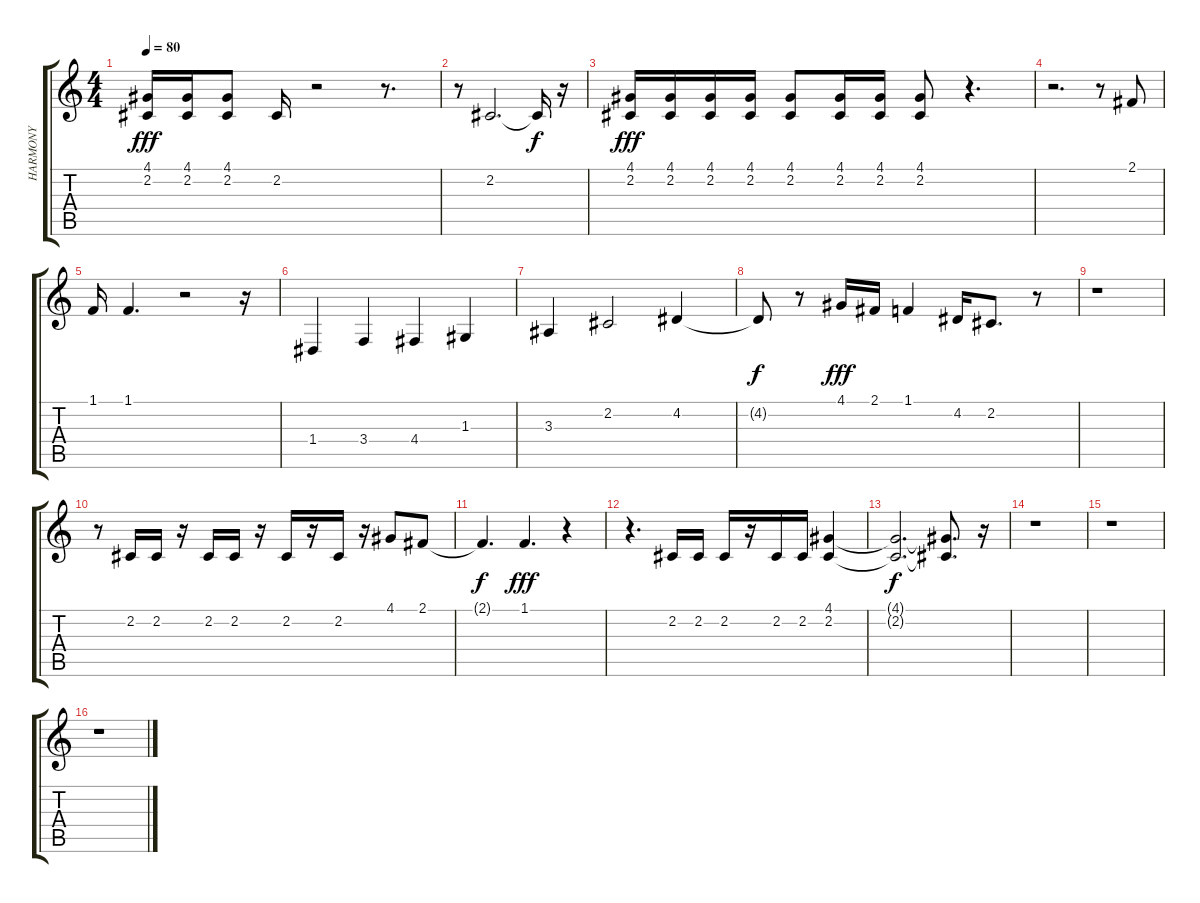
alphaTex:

\track ("HARMONY" "HARMONY") {instrument choiraahs}
\staff {score tabs}
\tuning (E4 B3 G3 D3 A2 E2) {hide}
\ts (4 4)
\tempo 80
\clef g2
\ks c
(4.1 2.2).16{dy fff} (4.1 2.2).16 (4.1 2.2).8 2.2.16 r.2 r.8{d} |
r.8 2.2.2{d} 2.2{t}.16{dy f} r.16 |
(4.1 2.2).16{dy fff} (4.1 2.2).16 (4.1 2.2).16 (4.1 2.2).16 (4.1 2.2).8 (4.1 2.2).16 (4.1 2.2).16 (4.1 2.2).8 r.4{d} |
r.2{d} r.8 2.1.8 |
1.1.16 1.1.4{d} r.2 r.16 |
1.4.4 3.4.4 4.4.4 1.3.4 |
3.3.4 2.2.2 4.2.4 |
4.2{t}.8{dy f} r.8 4.1.16{dy fff} 2.1.16 1.1.4 4.2.16 2.2.8{d} r.8 |
r.1 |
r.8 2.2.16 2.2.16 r.16 2.2.16 2.2.16 r.16 2.2.16 r.16 2.2.16 r.16 4.1.8 2.1.8 |
2.1{t}.4{d dy f} 1.1.4{d dy fff} r.4 |
r.4{d} 2.2.16 2.2.16 2.2.16 r.16 2.2.16 2.2.16 (4.1 2.2).4 |
(4.1{t} 2.2{t}).2{d dy f} (4.1{t} 2.2{t}).8{d} r.16 |
r.1 |
r.1 |
r.1
